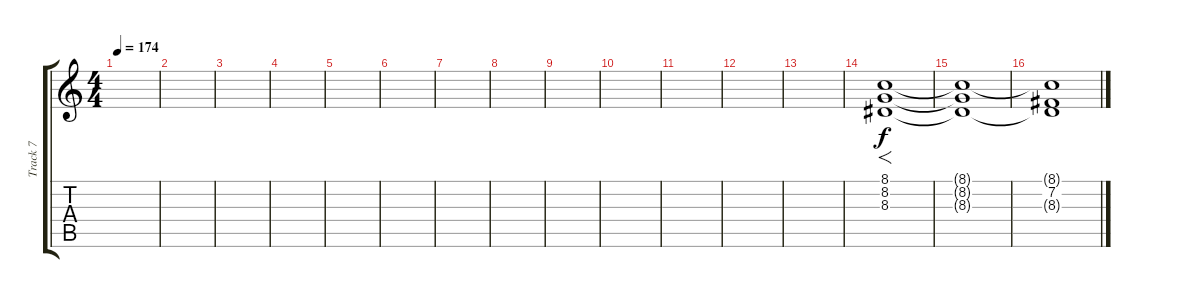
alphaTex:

\track ("Track 7" "Track 7") {instrument stringensemble1}
\staff {score tabs}
\tuning (E4 B3 G3 D3 A2 E2) {hide}
\ts (4 4)
\tempo 174
\clef g2
\ks c
|
|
|
|
|
|
|
|
|
|
|
|
|
(8.1 8.2 8.3).1{f} |
(8.1{t} 8.2{t} 8.3{t}).1 |
(8.1{t} 7.2 8.3{t}).1
